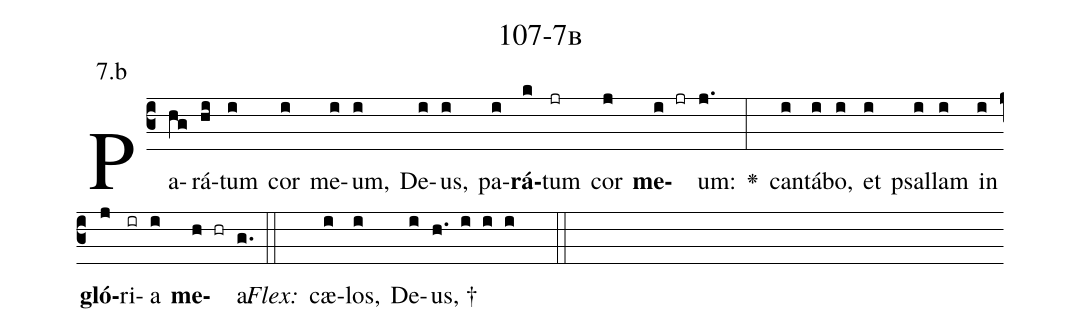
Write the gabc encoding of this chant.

name: 107-7b;
annotation: 7.b;
%%
(c3)Pa(hg)rá(hi)tum(i) cor(i) me(i)um,(i) De(i)us,(i) pa(i)<b>rá</b>(k)tum(jr) cor(j) <b>me</b>(i jr)um:(j.) <v>\greheightstar</v>(:) can(i)tá(i)bo,(i) et(i) psal(i)lam(i) in(i) <b>gló</b>(j)ri(ir)a(i) <b>me</b>(h hr)a.(g.) (::)
<i>Flex:</i>()  cæ(i)los,(i) De(i)us, †(h. i i i  ::)

%E(i) u(i) o(j) u(i) a(h) e.(g.) (::)
